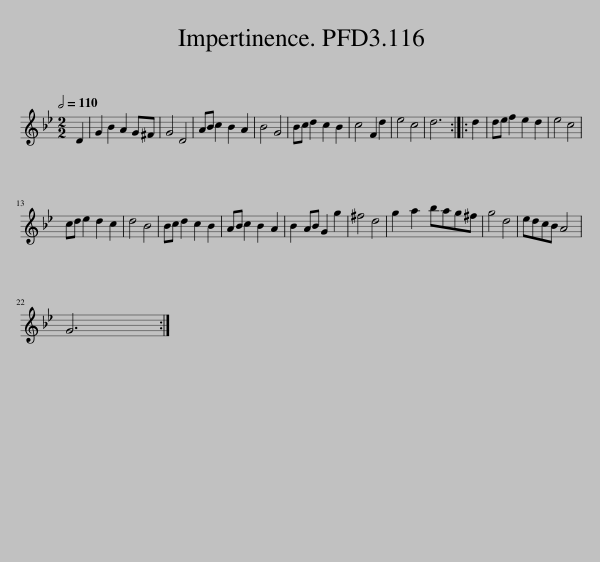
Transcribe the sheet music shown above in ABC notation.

X:1
L:1/8
Q:1/2=110
M:2/2
I:linebreak $
K:Gmin
V:1 treble
V:1
 D2 | G2 B2 A2 G^F | G4 D4 | AB c2 B2 A2 | B4 G4 | %5
 Bc d2 c2 B2 | c4 F2 d2 | e4 c4 | d6 :: d2 | %10
 de f2 e2 d2 | e4 c4 |$ cd e2 d2 c2 | d4 B4 | Bc d2 c2 B2 | %15
 AB c2 B2 A2 | B2 AB G2 g2 | ^f4 d4 | g2 a2 bag^f | g4 d4 | %20
 edcB A4 |$ G6 :| %22
